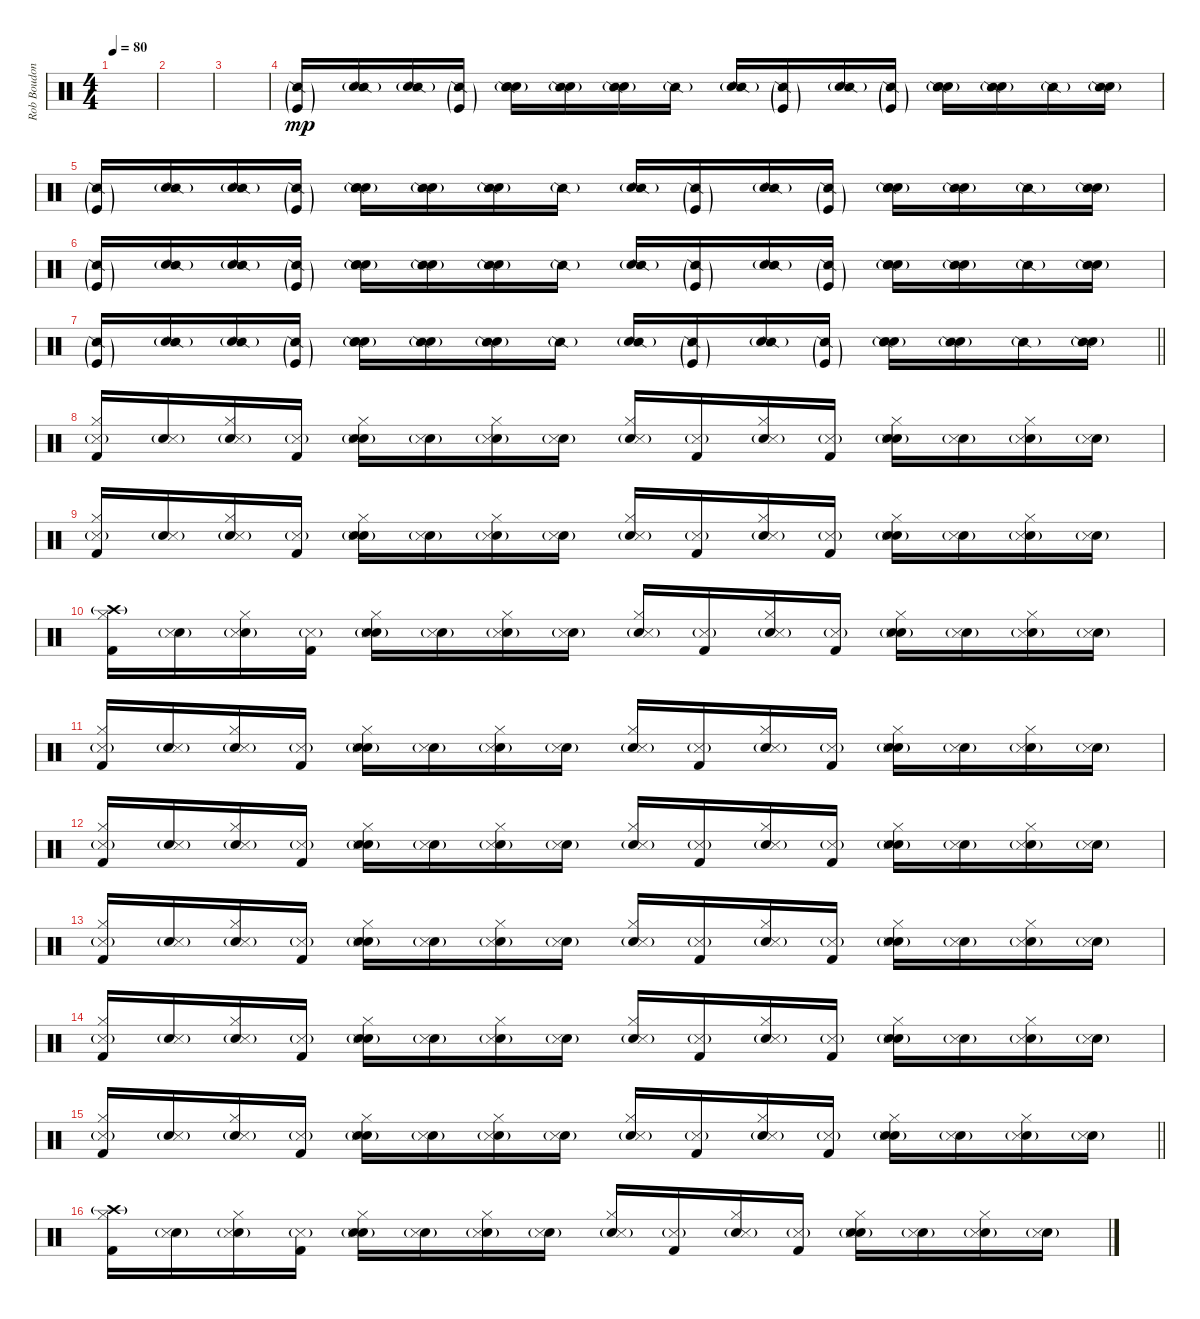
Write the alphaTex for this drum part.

\track ("Rob Boudon [Drums]" "Rob Boudon") {instrument percussion}
\staff {score}
\articulation defaults
\ts (4 4)
\tempo 80
\clef neutral
\ks c
|
|
|
("Kick (hit)"{g} "Snare (side stick) 2"{g}).16{dy mp} ("Snare (hit)"{g} "Snare (side stick) 2"{g}).16 ("Snare (hit)"{g} "Snare (side stick) 2"{g}).16 ("Kick (hit)"{g} "Snare (side stick) 2"{g}).16 ("Snare (hit)"{g} "Snare (hit) 2"{g} "Snare (side stick) 2"{g}).16 ("Snare (hit)"{g} "Snare (side stick) 2"{g}).16 ("Snare (hit)"{g} "Snare (side stick) 2"{g}).16 "Snare (side stick) 2"{g}.16 ("Snare (hit)"{g} "Snare (side stick) 2"{g}).16 ("Kick (hit)"{g} "Snare (side stick) 2"{g}).16 ("Snare (hit)"{g} "Snare (side stick) 2"{g}).16 ("Kick (hit)"{g} "Snare (side stick) 2"{g}).16 ("Snare (hit)"{g} "Snare (hit) 2"{g} "Snare (side stick) 2"{g}).16 ("Snare (hit)"{g} "Snare (side stick) 2"{g}).16 "Snare (side stick) 2"{g}.16 ("Snare (hit)"{g} "Snare (side stick) 2"{g}).16 |
("Kick (hit)"{g} "Snare (side stick) 2"{g}).16 ("Snare (hit)"{g} "Snare (side stick) 2"{g}).16 ("Snare (hit)"{g} "Snare (side stick) 2"{g}).16 ("Kick (hit)"{g} "Snare (side stick) 2"{g}).16 ("Snare (hit)"{g} "Snare (hit) 2"{g} "Snare (side stick) 2"{g}).16 ("Snare (hit)"{g} "Snare (side stick) 2"{g}).16 ("Snare (hit)"{g} "Snare (side stick) 2"{g}).16 "Snare (side stick) 2"{g}.16 ("Snare (hit)"{g} "Snare (side stick) 2"{g}).16 ("Kick (hit)"{g} "Snare (side stick) 2"{g}).16 ("Snare (hit)"{g} "Snare (side stick) 2"{g}).16 ("Kick (hit)"{g} "Snare (side stick) 2"{g}).16 ("Snare (hit)"{g} "Snare (hit) 2"{g} "Snare (side stick) 2"{g}).16 ("Snare (hit)"{g} "Snare (side stick) 2"{g}).16 "Snare (side stick) 2"{g}.16 ("Snare (hit)"{g} "Snare (side stick) 2"{g}).16 |
("Kick (hit)"{g} "Snare (side stick) 2"{g}).16 ("Snare (hit)"{g} "Snare (side stick) 2"{g}).16 ("Snare (hit)"{g} "Snare (side stick) 2"{g}).16 ("Kick (hit)"{g} "Snare (side stick) 2"{g}).16 ("Snare (hit)"{g} "Snare (hit) 2"{g} "Snare (side stick) 2"{g}).16 ("Snare (hit)"{g} "Snare (side stick) 2"{g}).16 ("Snare (hit)"{g} "Snare (side stick) 2"{g}).16 "Snare (side stick) 2"{g}.16 ("Snare (hit)"{g} "Snare (side stick) 2"{g}).16 ("Kick (hit)"{g} "Snare (side stick) 2"{g}).16 ("Snare (hit)"{g} "Snare (side stick) 2"{g}).16 ("Kick (hit)"{g} "Snare (side stick) 2"{g}).16 ("Snare (hit)"{g} "Snare (hit) 2"{g} "Snare (side stick) 2"{g}).16 ("Snare (hit)"{g} "Snare (side stick) 2"{g}).16 "Snare (side stick) 2"{g}.16 ("Snare (hit)"{g} "Snare (side stick) 2"{g}).16 |
\barLineRight lightlight
("Kick (hit)"{g} "Snare (side stick) 2"{g}).16 ("Snare (hit)"{g} "Snare (side stick) 2"{g}).16 ("Snare (hit)"{g} "Snare (side stick) 2"{g}).16 ("Kick (hit)"{g} "Snare (side stick) 2"{g}).16 ("Snare (hit)"{g} "Snare (hit) 2"{g} "Snare (side stick) 2"{g}).16 ("Snare (hit)"{g} "Snare (side stick) 2"{g}).16 ("Snare (hit)"{g} "Snare (side stick) 2"{g}).16 "Snare (side stick) 2"{g}.16 ("Snare (hit)"{g} "Snare (side stick) 2"{g}).16 ("Kick (hit)"{g} "Snare (side stick) 2"{g}).16 ("Snare (hit)"{g} "Snare (side stick) 2"{g}).16 ("Kick (hit)"{g} "Snare (side stick) 2"{g}).16 ("Snare (hit)"{g} "Snare (hit) 2"{g} "Snare (side stick) 2"{g}).16 ("Snare (hit)"{g} "Snare (side stick) 2"{g}).16 "Snare (side stick) 2"{g}.16 ("Snare (hit)"{g} "Snare (side stick) 2"{g}).16 |
("Kick (hit) 2" "Hi-Hat (closed)" "Snare (side stick) 3"{g}).16 ("Snare (hit)" "Snare (side stick) 3"{g}).16 ("Snare (hit)" "Hi-Hat (closed)" "Snare (side stick) 3"{g}).16 ("Kick (hit) 2" "Snare (side stick) 3"{g}).16 ("Snare (hit)" "Electric Snare (hit)" "Hi-Hat (closed)" "Snare (side stick) 3"{g}).16 ("Snare (hit)" "Snare (side stick) 3"{g}).16 ("Snare (hit)" "Hi-Hat (closed)" "Snare (side stick) 3"{g}).16 ("Snare (hit)" "Snare (side stick) 3"{g}).16 ("Snare (hit)" "Hi-Hat (closed)" "Snare (side stick) 3"{g}).16 ("Kick (hit) 2" "Snare (side stick) 3"{g}).16 ("Snare (hit)" "Hi-Hat (closed)" "Snare (side stick) 3"{g}).16 ("Kick (hit) 2" "Snare (side stick) 3"{g}).16 ("Snare (hit)" "Electric Snare (hit)" "Hi-Hat (closed)" "Snare (side stick) 3"{g}).16 ("Snare (hit)" "Snare (side stick) 3"{g}).16 ("Snare (hit)" "Hi-Hat (closed)" "Snare (side stick) 3"{g}).16 ("Snare (hit)" "Snare (side stick) 3"{g}).16 |
("Kick (hit) 2" "Hi-Hat (closed)" "Snare (side stick) 3"{g}).16 ("Snare (hit)" "Snare (side stick) 3"{g}).16 ("Snare (hit)" "Hi-Hat (closed)" "Snare (side stick) 3"{g}).16 ("Kick (hit) 2" "Snare (side stick) 3"{g}).16 ("Snare (hit)" "Electric Snare (hit)" "Hi-Hat (closed)" "Snare (side stick) 3"{g}).16 ("Snare (hit)" "Snare (side stick) 3"{g}).16 ("Snare (hit)" "Hi-Hat (closed)" "Snare (side stick) 3"{g}).16 ("Snare (hit)" "Snare (side stick) 3"{g}).16 ("Snare (hit)" "Hi-Hat (closed)" "Snare (side stick) 3"{g}).16 ("Kick (hit) 2" "Snare (side stick) 3"{g}).16 ("Snare (hit)" "Hi-Hat (closed)" "Snare (side stick) 3"{g}).16 ("Kick (hit) 2" "Snare (side stick) 3"{g}).16 ("Snare (hit)" "Electric Snare (hit)" "Hi-Hat (closed)" "Snare (side stick) 3"{g}).16 ("Snare (hit)" "Snare (side stick) 3"{g}).16 ("Snare (hit)" "Hi-Hat (closed)" "Snare (side stick) 3"{g}).16 ("Snare (hit)" "Snare (side stick) 3"{g}).16 |
("Kick (hit) 2" "Hi-Hat (closed)" "Crash high (hit)"{g}).16 ("Snare (hit)" "Snare (side stick) 3"{g}).16 ("Snare (hit)" "Hi-Hat (closed)" "Snare (side stick) 3"{g}).16 ("Kick (hit) 2" "Snare (side stick) 3"{g}).16 ("Snare (hit)" "Electric Snare (hit)" "Hi-Hat (closed)" "Snare (side stick) 3"{g}).16 ("Snare (hit)" "Snare (side stick) 3"{g}).16 ("Snare (hit)" "Hi-Hat (closed)" "Snare (side stick) 3"{g}).16 ("Snare (hit)" "Snare (side stick) 3"{g}).16 ("Snare (hit)" "Hi-Hat (closed)" "Snare (side stick) 3"{g}).16 ("Kick (hit) 2" "Snare (side stick) 3"{g}).16 ("Snare (hit)" "Hi-Hat (closed)" "Snare (side stick) 3"{g}).16 ("Kick (hit) 2" "Snare (side stick) 3"{g}).16 ("Snare (hit)" "Electric Snare (hit)" "Hi-Hat (closed)" "Snare (side stick) 3"{g}).16 ("Snare (hit)" "Snare (side stick) 3"{g}).16 ("Snare (hit)" "Hi-Hat (closed)" "Snare (side stick) 3"{g}).16 ("Snare (hit)" "Snare (side stick) 3"{g}).16 |
("Kick (hit) 2" "Hi-Hat (closed)" "Snare (side stick) 3"{g}).16 ("Snare (hit)" "Snare (side stick) 3"{g}).16 ("Snare (hit)" "Hi-Hat (closed)" "Snare (side stick) 3"{g}).16 ("Kick (hit) 2" "Snare (side stick) 3"{g}).16 ("Snare (hit)" "Electric Snare (hit)" "Hi-Hat (closed)" "Snare (side stick) 3"{g}).16 ("Snare (hit)" "Snare (side stick) 3"{g}).16 ("Snare (hit)" "Hi-Hat (closed)" "Snare (side stick) 3"{g}).16 ("Snare (hit)" "Snare (side stick) 3"{g}).16 ("Snare (hit)" "Hi-Hat (closed)" "Snare (side stick) 3"{g}).16 ("Kick (hit) 2" "Snare (side stick) 3"{g}).16 ("Snare (hit)" "Hi-Hat (closed)" "Snare (side stick) 3"{g}).16 ("Kick (hit) 2" "Snare (side stick) 3"{g}).16 ("Snare (hit)" "Electric Snare (hit)" "Hi-Hat (closed)" "Snare (side stick) 3"{g}).16 ("Snare (hit)" "Snare (side stick) 3"{g}).16 ("Snare (hit)" "Hi-Hat (closed)" "Snare (side stick) 3"{g}).16 ("Snare (hit)" "Snare (side stick) 3"{g}).16 |
("Kick (hit) 2" "Hi-Hat (closed)" "Snare (side stick) 3"{g}).16 ("Snare (hit)" "Snare (side stick) 3"{g}).16 ("Snare (hit)" "Hi-Hat (closed)" "Snare (side stick) 3"{g}).16 ("Kick (hit) 2" "Snare (side stick) 3"{g}).16 ("Snare (hit)" "Electric Snare (hit)" "Hi-Hat (closed)" "Snare (side stick) 3"{g}).16 ("Snare (hit)" "Snare (side stick) 3"{g}).16 ("Snare (hit)" "Hi-Hat (closed)" "Snare (side stick) 3"{g}).16 ("Snare (hit)" "Snare (side stick) 3"{g}).16 ("Snare (hit)" "Hi-Hat (closed)" "Snare (side stick) 3"{g}).16 ("Kick (hit) 2" "Snare (side stick) 3"{g}).16 ("Snare (hit)" "Hi-Hat (closed)" "Snare (side stick) 3"{g}).16 ("Kick (hit) 2" "Snare (side stick) 3"{g}).16 ("Snare (hit)" "Electric Snare (hit)" "Hi-Hat (closed)" "Snare (side stick) 3"{g}).16 ("Snare (hit)" "Snare (side stick) 3"{g}).16 ("Snare (hit)" "Hi-Hat (closed)" "Snare (side stick) 3"{g}).16 ("Snare (hit)" "Snare (side stick) 3"{g}).16 |
("Kick (hit) 2" "Hi-Hat (closed)" "Snare (side stick) 3"{g}).16 ("Snare (hit)" "Snare (side stick) 3"{g}).16 ("Snare (hit)" "Hi-Hat (closed)" "Snare (side stick) 3"{g}).16 ("Kick (hit) 2" "Snare (side stick) 3"{g}).16 ("Snare (hit)" "Electric Snare (hit)" "Hi-Hat (closed)" "Snare (side stick) 3"{g}).16 ("Snare (hit)" "Snare (side stick) 3"{g}).16 ("Snare (hit)" "Hi-Hat (closed)" "Snare (side stick) 3"{g}).16 ("Snare (hit)" "Snare (side stick) 3"{g}).16 ("Snare (hit)" "Hi-Hat (closed)" "Snare (side stick) 3"{g}).16 ("Kick (hit) 2" "Snare (side stick) 3"{g}).16 ("Snare (hit)" "Hi-Hat (closed)" "Snare (side stick) 3"{g}).16 ("Kick (hit) 2" "Snare (side stick) 3"{g}).16 ("Snare (hit)" "Electric Snare (hit)" "Hi-Hat (closed)" "Snare (side stick) 3"{g}).16 ("Snare (hit)" "Snare (side stick) 3"{g}).16 ("Snare (hit)" "Hi-Hat (closed)" "Snare (side stick) 3"{g}).16 ("Snare (hit)" "Snare (side stick) 3"{g}).16 |
("Kick (hit) 2" "Hi-Hat (closed)" "Snare (side stick) 3"{g}).16 ("Snare (hit)" "Snare (side stick) 3"{g}).16 ("Snare (hit)" "Hi-Hat (closed)" "Snare (side stick) 3"{g}).16 ("Kick (hit) 2" "Snare (side stick) 3"{g}).16 ("Snare (hit)" "Electric Snare (hit)" "Hi-Hat (closed)" "Snare (side stick) 3"{g}).16 ("Snare (hit)" "Snare (side stick) 3"{g}).16 ("Snare (hit)" "Hi-Hat (closed)" "Snare (side stick) 3"{g}).16 ("Snare (hit)" "Snare (side stick) 3"{g}).16 ("Snare (hit)" "Hi-Hat (closed)" "Snare (side stick) 3"{g}).16 ("Kick (hit) 2" "Snare (side stick) 3"{g}).16 ("Snare (hit)" "Hi-Hat (closed)" "Snare (side stick) 3"{g}).16 ("Kick (hit) 2" "Snare (side stick) 3"{g}).16 ("Snare (hit)" "Electric Snare (hit)" "Hi-Hat (closed)" "Snare (side stick) 3"{g}).16 ("Snare (hit)" "Snare (side stick) 3"{g}).16 ("Snare (hit)" "Hi-Hat (closed)" "Snare (side stick) 3"{g}).16 ("Snare (hit)" "Snare (side stick) 3"{g}).16 |
\barLineRight lightlight
("Kick (hit) 2" "Hi-Hat (closed)" "Snare (side stick) 3"{g}).16 ("Snare (hit)" "Snare (side stick) 3"{g}).16 ("Snare (hit)" "Hi-Hat (closed)" "Snare (side stick) 3"{g}).16 ("Kick (hit) 2" "Snare (side stick) 3"{g}).16 ("Snare (hit)" "Electric Snare (hit)" "Hi-Hat (closed)" "Snare (side stick) 3"{g}).16 ("Snare (hit)" "Snare (side stick) 3"{g}).16 ("Snare (hit)" "Hi-Hat (closed)" "Snare (side stick) 3"{g}).16 ("Snare (hit)" "Snare (side stick) 3"{g}).16 ("Snare (hit)" "Hi-Hat (closed)" "Snare (side stick) 3"{g}).16 ("Kick (hit) 2" "Snare (side stick) 3"{g}).16 ("Snare (hit)" "Hi-Hat (closed)" "Snare (side stick) 3"{g}).16 ("Kick (hit) 2" "Snare (side stick) 3"{g}).16 ("Snare (hit)" "Electric Snare (hit)" "Hi-Hat (closed)" "Snare (side stick) 3"{g}).16 ("Snare (hit)" "Snare (side stick) 3"{g}).16 ("Snare (hit)" "Hi-Hat (closed)" "Snare (side stick) 3"{g}).16 ("Snare (hit)" "Snare (side stick) 3"{g}).16 |
("Kick (hit) 2" "Hi-Hat (closed)" "Crash high (hit)"{g}).16 ("Snare (hit)" "Snare (side stick) 3"{g}).16 ("Snare (hit)" "Hi-Hat (closed)" "Snare (side stick) 3"{g}).16 ("Kick (hit) 2" "Snare (side stick) 3"{g}).16 ("Snare (hit)" "Electric Snare (hit)" "Hi-Hat (closed)" "Snare (side stick) 3"{g}).16 ("Snare (hit)" "Snare (side stick) 3"{g}).16 ("Snare (hit)" "Hi-Hat (closed)" "Snare (side stick) 3"{g}).16 ("Snare (hit)" "Snare (side stick) 3"{g}).16 ("Snare (hit)" "Hi-Hat (closed)" "Snare (side stick) 3"{g}).16 ("Kick (hit) 2" "Snare (side stick) 3"{g}).16 ("Snare (hit)" "Hi-Hat (closed)" "Snare (side stick) 3"{g}).16 ("Kick (hit) 2" "Snare (side stick) 3"{g}).16 ("Snare (hit)" "Electric Snare (hit)" "Hi-Hat (closed)" "Snare (side stick) 3"{g}).16 ("Snare (hit)" "Snare (side stick) 3"{g}).16 ("Snare (hit)" "Hi-Hat (closed)" "Snare (side stick) 3"{g}).16 ("Snare (hit)" "Snare (side stick) 3"{g}).16
